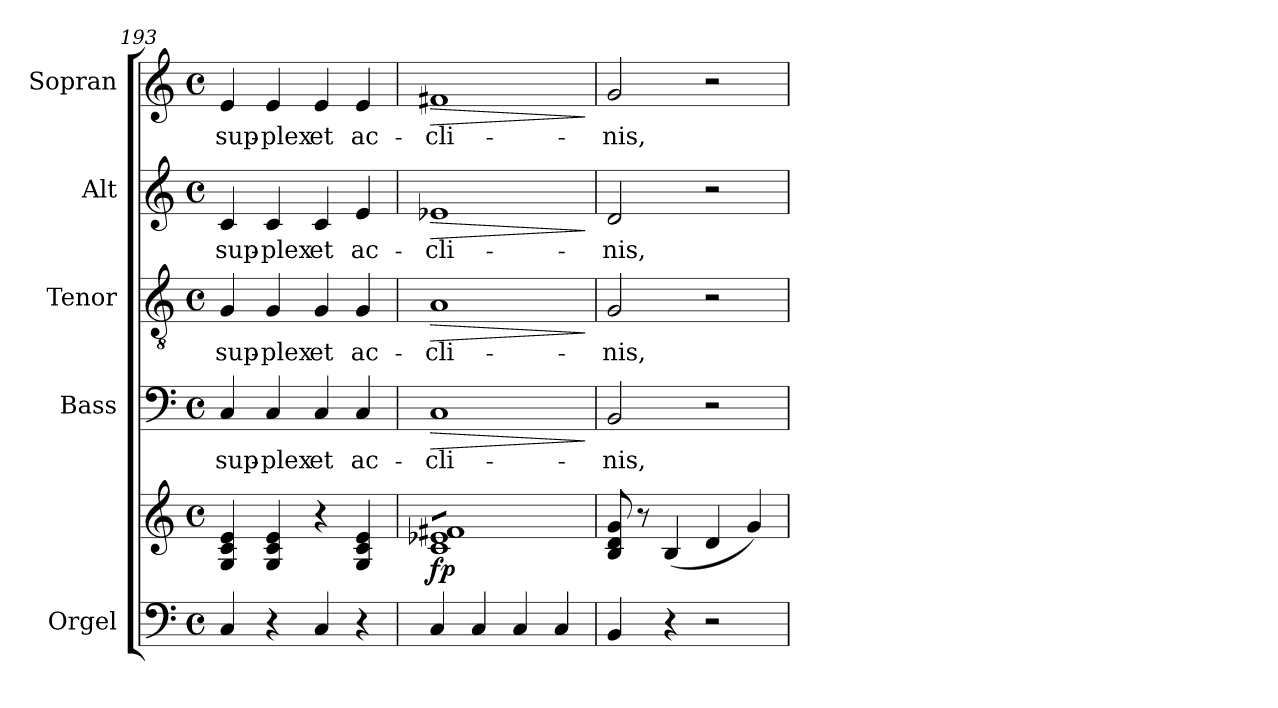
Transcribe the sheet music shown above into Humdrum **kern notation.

**kern	**kern	**dynam	**kern	**text	**dynam	**kern	**text	**dynam	**kern	**text	**dynam	**kern	**text	**dynam
*part5	*part5	*part5	*part4	*part4	*part4	*part3	*part3	*part3	*part2	*part2	*part2	*part1	*part1	*part1
*staff6	*staff5	*staff5/6	*staff4	*staff4	*staff4	*staff3	*staff3	*staff3	*staff2	*staff2	*staff2	*staff1	*staff1	*staff1
*I"Orgel	*	*	*I"Bass	*	*	*I"Tenor	*	*	*I"Alt	*	*	*I"Sopran	*	*
*I'Org.	*	*	*I'B.	*	*	*I'T.	*	*	*I'A.	*	*	*I'S.	*	*
*clefF4	*clefG2	*	*clefF4	*	*	*clefGv2	*	*	*clefG2	*	*	*clefG2	*	*
*k[]	*k[]	*	*k[]	*	*	*k[]	*	*	*k[]	*	*	*k[]	*	*
*C:	*C:	*	*C:	*	*	*C:	*	*	*C:	*	*	*C:	*	*
*M4/4	*M4/4	*	*M4/4	*	*	*M4/4	*	*	*M4/4	*	*	*M4/4	*	*
*met(c)	*met(c)	*	*met(c)	*	*	*met(c)	*	*	*met(c)	*	*	*met(c)	*	*
=193	=193	=193	=193	=193	=193	=193	=193	=193	=193	=193	=193	=193	=193	=193
!	!	!	!	!LO:LY:b	!	!	!LO:LY:b	!	!	!LO:LY:b	!	!	!LO:LY:b	!
4C/	4G/ 4c/ 4e/	.	4C/	sup-	.	4G/	sup-	.	4c/	sup-	.	4e/	sup-	.
!	!	!	!	!LO:LY:b	!	!	!LO:LY:b	!	!	!LO:LY:b	!	!	!LO:LY:b	!
4r	4G/ 4c/ 4e/	.	4C/	-plex	.	4G/	-plex	.	4c/	-plex	.	4e/	-plex	.
!	!	!	!	!LO:LY:b	!	!	!LO:LY:b	!	!	!LO:LY:b	!	!	!LO:LY:b	!
4C/	4r	.	4C/	et	.	4G/	et	.	4c/	et	.	4e/	et	.
!	!	!	!	!LO:LY:b	!	!	!LO:LY:b	!	!	!LO:LY:b	!	!	!LO:LY:b	!
4r	4G/ 4c/ 4e/	.	4C/	ac-	.	4G/	ac-	.	4e/	ac-	.	4e/	ac-	.
=194	=194	=194	=194	=194	=194	=194	=194	=194	=194	=194	=194	=194	=194	=194
!	!	!LO:DY:b	!	!LO:LY:b	!LO:HP:b	!	!LO:LY:b	!LO:HP:b	!	!LO:LY:b	!LO:HP:b	!	!LO:LY:b	!LO:HP:b
*	*tremolo	*	*	*	*	*	*	*	*	*	*	*	*	*
4C/	8c 8e-X 8f#XL	fp	1C	-cli-	>	1A	-cli-	>	1e-X	-cli-	>	1f#X	-cli-	>
.	8c 8e-X 8f#X	.	.	.	.	.	.	.	.	.	.	.	.	.
4C/	8c 8e-X 8f#X	.	.	.	.	.	.	.	.	.	.	.	.	.
.	8c 8e-X 8f#X	.	.	.	.	.	.	.	.	.	.	.	.	.
4C/	8c 8e-X 8f#X	.	.	.	.	.	.	.	.	.	.	.	.	.
.	8c 8e-X 8f#X	.	.	.	.	.	.	.	.	.	.	.	.	.
4C/	8c 8e-X 8f#X	.	.	.	.	.	.	.	.	.	.	.	.	.
.	8c 8e-X 8f#XJ	.	.	.	.	.	.	.	.	.	.	.	.	.
*	*Xtremolo	*	*	*	*	*	*	*	*	*	*	*	*	*
.	.	.	.	.	]	.	.	]	.	.	]	.	.	]
!!LO:PB:g=z
=195	=195	=195	=195	=195	=195	=195	=195	=195	=195	=195	=195	=195	=195	=195
!	!	!	!	!LO:LY:b	!	!	!LO:LY:b	!	!	!LO:LY:b	!	!	!LO:LY:b	!
4BB/	8B/ 8d/ 8g/	.	2BB/	-nis,	.	2G/	-nis,	.	2d/	-nis,	.	2g/	-nis,	.
.	8r	.	.	.	.	.	.	.	.	.	.	.	.	.
4r	(<4B/	.	.	.	.	.	.	.	.	.	.	.	.	.
2r	4d/	.	2r	.	.	2r	.	.	2r	.	.	2r	.	.
.	4g/)	.	.	.	.	.	.	.	.	.	.	.	.	.
=	=	=	=	=	=	=	=	=	=	=	=	=	=	=
*-	*-	*-	*-	*-	*-	*-	*-	*-	*-	*-	*-	*-	*-	*-
